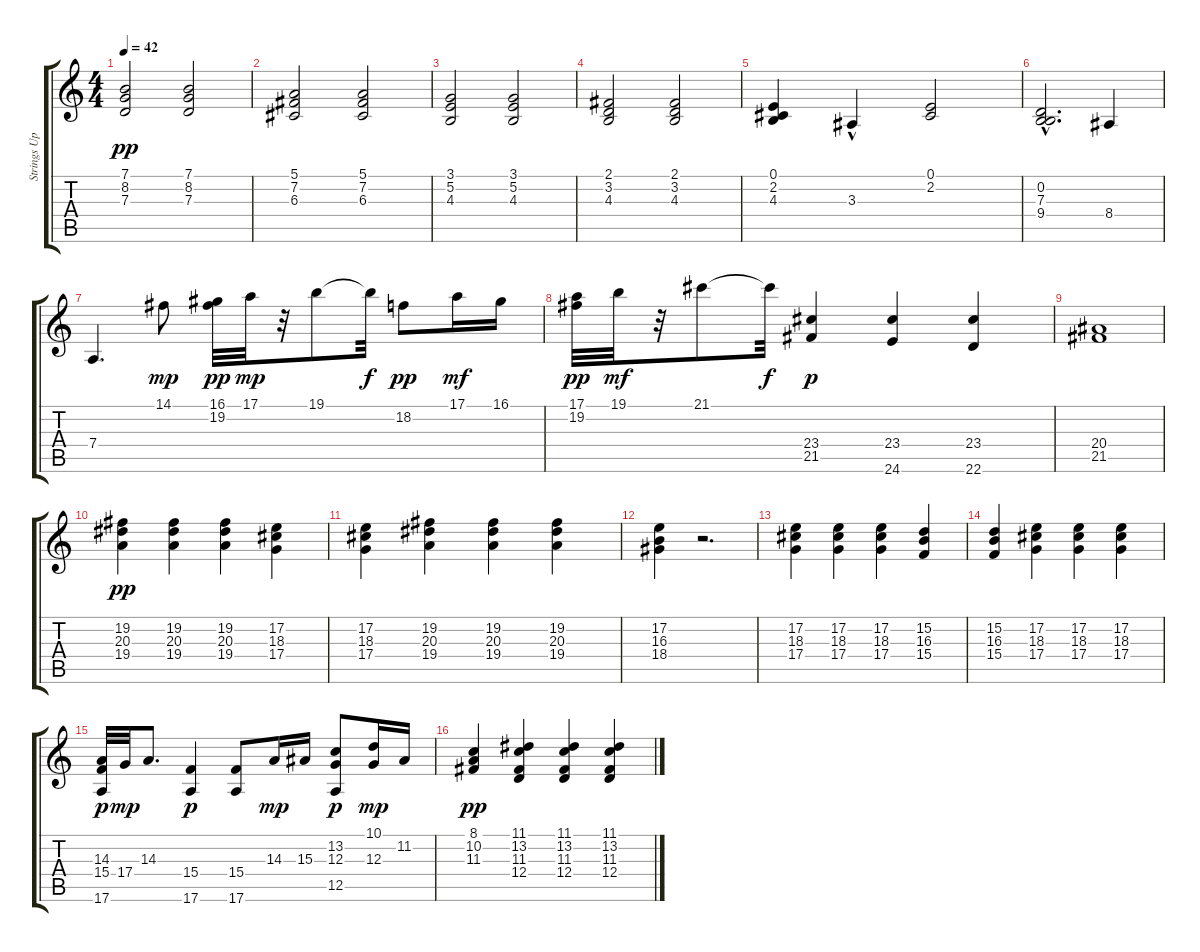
\track ("Strings Upper" "Strings Up") {instrument stringensemble1}
\staff {score tabs}
\tuning (E4 B3 G3 D3 A2 E2) {hide}
\ts (4 4)
\tempo 42
\clef g2
\ks c
(7.1 8.2 7.3).2{dy pp} (7.1 8.2 7.3).2 |
(5.1 7.2 6.3).2 (5.1 7.2 6.3).2 |
(3.1 5.2 4.3).2 (3.1 5.2 4.3).2 |
(2.1 3.2 4.3).2 (2.1 3.2 4.3).2 |
(0.1 2.2 4.3).4 3.3{hac}.4 (0.1 2.2).2 |
(0.2{hac} 7.3 9.4{hac}).2{d} 8.4.4 |
7.4.4{d} 14.1.8{dy mp} (16.1 19.2).32{dy pp} 17.1.32{dy mp} r.32 19.1.8 19.1{t}.32{dy f} 18.2.8{dy pp} 17.1.16{dy mf} 16.1.16 |
(17.1 19.2).32{dy pp} 19.1.32{dy mf} r.32 21.1.8 21.1{t}.32{dy f} (23.4 21.5).4{dy p} (23.4 24.6).4 (23.4 22.6).4 |
(20.4 21.5).1 |
(19.2 20.3 19.4).4{dy pp} (19.2 20.3 19.4).4 (19.2 20.3 19.4).4 (17.2 18.3 17.4).4 |
(17.2 18.3 17.4).4 (19.2 20.3 19.4).4 (19.2 20.3 19.4).4 (19.2 20.3 19.4).4 |
(17.2 16.3 18.4).4 r.2{d} |
(17.2 18.3 17.4).4 (17.2 18.3 17.4).4 (17.2 18.3 17.4).4 (15.2 16.3 15.4).4 |
(15.2 16.3 15.4).4 (17.2 18.3 17.4).4 (17.2 18.3 17.4).4 (17.2 18.3 17.4).4 |
(14.3 15.4 17.6).32{dy p} 17.4.32{dy mp} 14.3.8{d} (15.4 17.6).4{dy p} (15.4 17.6).8 14.3.16{dy mp} 15.3.16 (13.2 12.3 12.5).8{dy p} (10.1 12.3).16{dy mp} 11.2.16 |
(8.1 10.2 11.3).4{dy pp} (11.1 13.2 11.3 12.4).4 (11.1 13.2 11.3 12.4).4 (11.1 13.2 11.3 12.4).4
